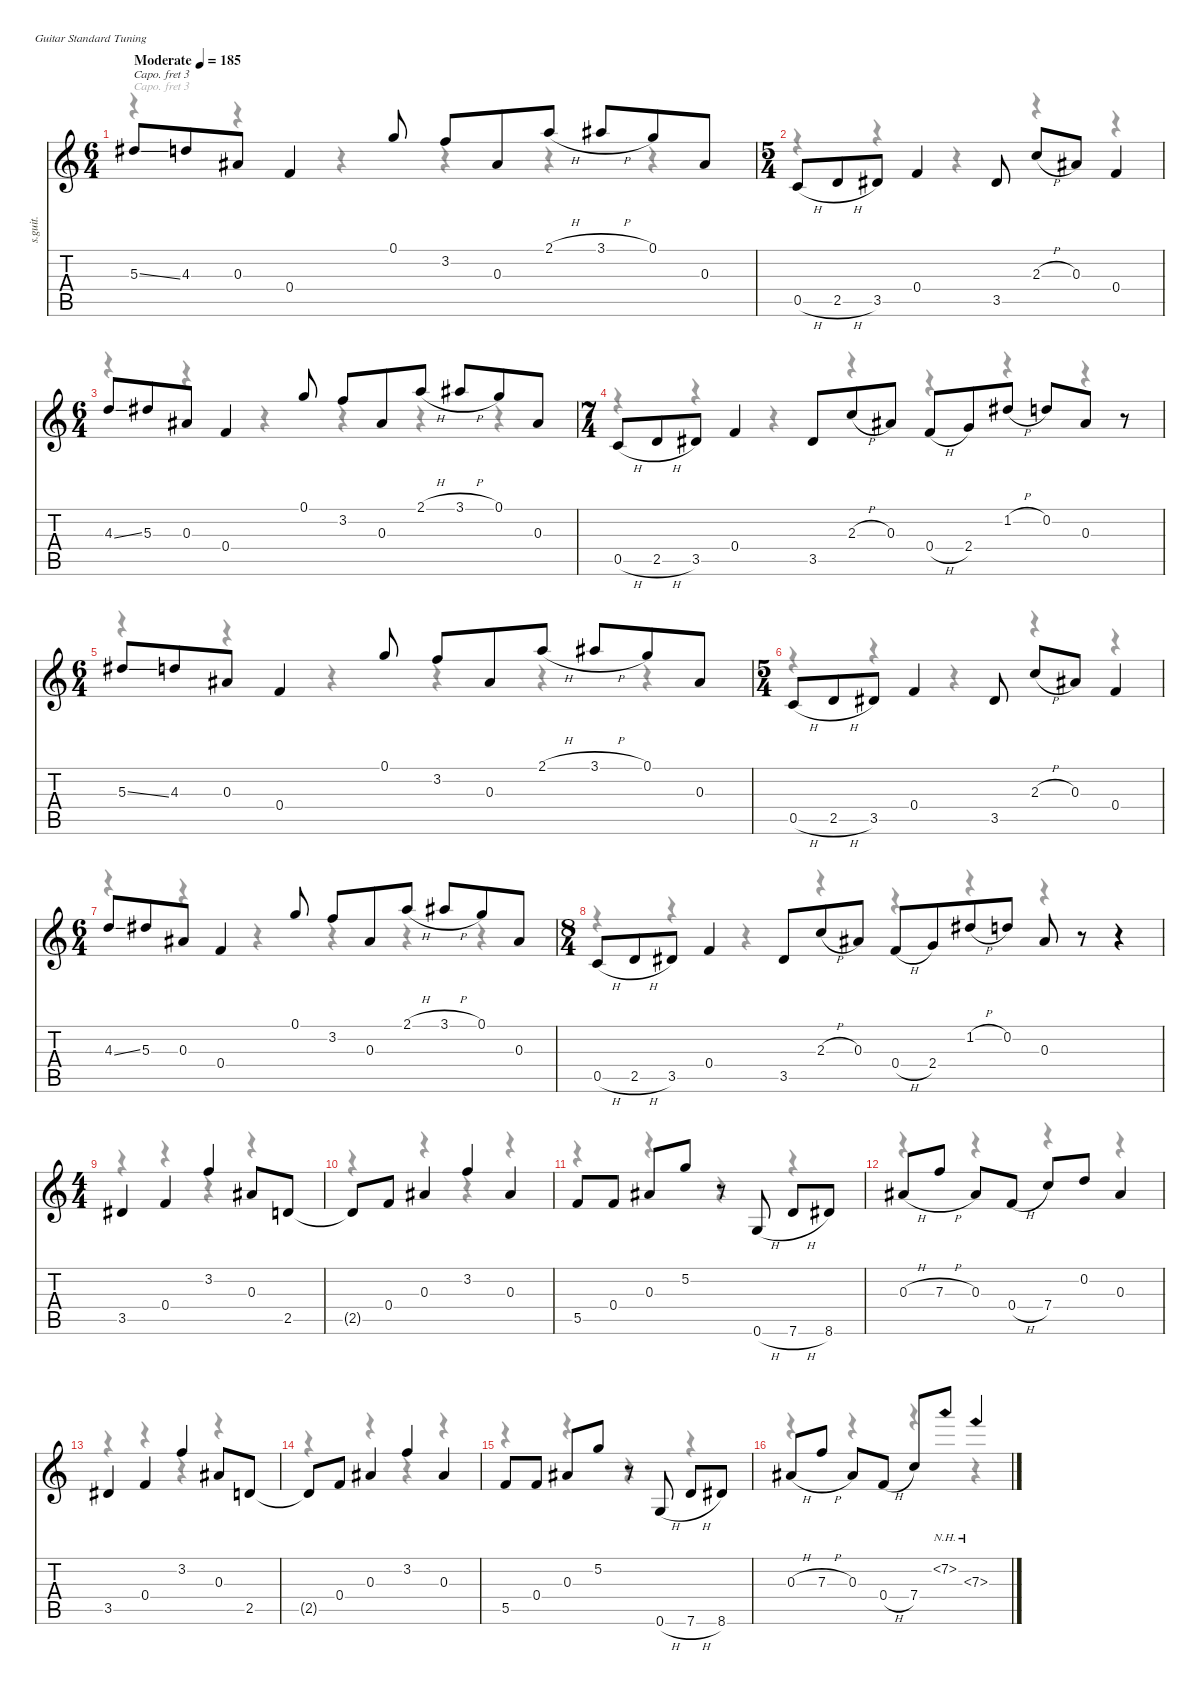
\defaultSystemsLayout 4
\hideDynamics
\bracketExtendMode nobrackets
\otherSystemsTrackNameOrientation horizontal
\track ("Track 1" "s.guit.") {instrument acousticguitarsteel}
\staff {score tabs}
\capo 3
\tuning (E4 B3 G3 D3 A2 E2)
\voice
\ts (6 4)
\beaming (8 3 3 3 3)
\tempo (185 "Moderate")
\clef g2
\ks c
5.3{ss acc #}.8{dy f instrument acousticguitarsteel beam Up} 4.3.8{beam Up} 0.3{acc #}.8{beam Up} 0.4.4{beam Up} 0.1.8{beam Up} 3.2.8{beam Up} 0.3{acc #}.8{beam Up} 2.1{h}.8{beam Up} 3.1{h acc #}.8{beam Up} 0.1.8{beam Up} 0.3{acc #}.8{beam Up} |
\ts (5 4)
\beaming (8 4 2 2 2)
0.5{h}.8{beam Up} 2.5{h}.8{beam Up} 3.5{acc #}.8{beam Up} 0.4.4{beam Up} 3.5{acc #}.8{beam Up} 2.3{h}.8{beam Up} 0.3{acc #}.8{beam Up} 0.4.4{beam Up} |
\ts (6 4)
\beaming (8 3 3 3 3)
4.3{ss}.8{beam Up} 5.3{acc #}.8{beam Up} 0.3{acc #}.8{beam Up} 0.4.4{beam Up} 0.1.8{beam Up} 3.2.8{beam Up} 0.3{acc #}.8{beam Up} 2.1{h}.8{beam Up} 3.1{h acc #}.8{beam Up} 0.1.8{beam Up} 0.3{acc #}.8{beam Up} |
\ts (7 4)
\beaming (8 5 3 3 3)
0.5{h}.8{beam Up} 2.5{h}.8{beam Up} 3.5{acc #}.8{beam Up} 0.4.4{beam Up} 3.5{acc #}.8{beam Up} 2.3{h}.8{beam Up} 0.3{acc #}.8{beam Up} 0.4{h}.8{beam Up} 2.4.8{beam Up} 1.2{h acc #}.8{beam Up} 0.2.8{beam Up} 0.3{acc #}.8{beam Up} r.8{beam Up} |
\ts (6 4)
\beaming (8 3 3 3 3)
5.3{ss acc #}.8{beam Up} 4.3.8{beam Up} 0.3{acc #}.8{beam Up} 0.4.4{beam Up} 0.1.8{beam Up} 3.2.8{beam Up} 0.3{acc #}.8{beam Up} 2.1{h}.8{beam Up} 3.1{h acc #}.8{beam Up} 0.1.8{beam Up} 0.3{acc #}.8{beam Up} |
\ts (5 4)
\beaming (8 4 2 2 2)
0.5{h}.8{beam Up} 2.5{h}.8{beam Up} 3.5{acc #}.8{beam Up} 0.4.4{beam Up} 3.5{acc #}.8{beam Up} 2.3{h}.8{beam Up} 0.3{acc #}.8{beam Up} 0.4.4{beam Up} |
\ts (6 4)
\beaming (8 3 3 3 3)
4.3{ss}.8{beam Up} 5.3{acc #}.8{beam Up} 0.3{acc #}.8{beam Up} 0.4.4{beam Up} 0.1.8{beam Up} 3.2.8{beam Up} 0.3{acc #}.8{beam Up} 2.1{h}.8{beam Up} 3.1{h acc #}.8{beam Up} 0.1.8{beam Up} 0.3{acc #}.8{beam Up} |
\ts (8 4)
\beaming (8 4 4 4 4)
0.5{h}.8{beam Up} 2.5{h}.8{beam Up} 3.5{acc #}.8{beam Up} 0.4.4{beam Up} 3.5{acc #}.8{beam Up} 2.3{h}.8{beam Up} 0.3{acc #}.8{beam Up} 0.4{h}.8{beam Up} 2.4.8{beam Up} 1.2{h acc #}.8{beam Up} 0.2.8{beam Up} 0.3{acc #}.8{beam Up} r.8{beam Up} r.4{beam Up} |
\ts (4 4)
\beaming (8 2 2 2 2)
3.5{acc #}.4{beam Up} 0.4.4{beam Up} 3.2.4{beam Up} 0.3{acc #}.8{beam Up} 2.5.8{beam Up} |
2.5{t}.8{beam Up} 0.4.8{beam Up} 0.3{acc #}.4{beam Up} 3.2.4{beam Up} 0.3{acc #}.4{beam Up} |
5.5.8{beam Up} 0.4.8{beam Up} 0.3{acc #}.8{beam Up} 5.2.8{beam Up} r.8{beam Up} 0.6{h}.8{beam Up} 7.6{h}.8{beam Up} 8.6{acc #}.8{beam Up} |
0.3{h acc #}.8{beam Up} 7.3{h}.8{beam Up} 0.3{acc #}.8{beam Up} 0.4{h}.8{beam Up} 7.4.8{beam Up} 0.2.8{beam Up} 0.3{acc #}.4{beam Up} |
3.5{acc #}.4{beam Up} 0.4.4{beam Up} 3.2.4{beam Up} 0.3{acc #}.8{beam Up} 2.5.8{beam Up} |
2.5{t}.8{beam Up} 0.4.8{beam Up} 0.3{acc #}.4{beam Up} 3.2.4{beam Up} 0.3{acc #}.4{beam Up} |
5.5.8{beam Up} 0.4.8{beam Up} 0.3{acc #}.8{beam Up} 5.2.8{beam Up} r.8{beam Up} 0.6{h}.8{beam Up} 7.6{h}.8{beam Up} 8.6{acc #}.8{beam Up} |
0.3{h acc #}.8{beam Up} 7.3{h}.8{beam Up} 0.3{acc #}.8{beam Up} 0.4{h}.8{beam Up} 7.4.8{beam Up} 7.2{nh}.8{beam Up} 7.3{nh}.4{beam Up}
\voice
\clef g2
\ottava regular
\simile none
\ks c
r.4{dy mf beam Down} r.4{beam Down} r.4{beam Down} r.4{beam Down} r.4{beam Down} r.4{beam Down} |
r.4{beam Down} r.4{beam Down} r.4{beam Down} r.4{beam Down} r.4{beam Down} |
r.4{beam Down} r.4{beam Down} r.4{beam Down} r.4{beam Down} r.4{beam Down} r.4{beam Down} |
r.4{beam Down} r.4{beam Down} r.4{beam Down} r.4{beam Down} r.4{beam Down} r.4{beam Down} r.4{beam Down} |
r.4{beam Down} r.4{beam Down} r.4{beam Down} r.4{beam Down} r.4{beam Down} r.4{beam Down} |
r.4{beam Down} r.4{beam Down} r.4{beam Down} r.4{beam Down} r.4{beam Down} |
r.4{beam Down} r.4{beam Down} r.4{beam Down} r.4{beam Down} r.4{beam Down} r.4{beam Down} |
r.4{beam Down} r.4{beam Down} r.4{beam Down} r.4{beam Down} r.4{beam Down} r.4{beam Down} r.4{beam Down} r.4{beam Down} |
r.4{beam Down} r.4{beam Down} r.4{beam Down} r.4{beam Down} |
r.4{beam Down} r.4{beam Down} r.4{beam Down} r.4{beam Down} |
r.4{beam Down} r.4{beam Down} r.4{beam Down} r.4{beam Down} |
r.4{beam Down} r.4{beam Down} r.4{beam Down} r.4{beam Down} |
r.4{beam Down} r.4{beam Down} r.4{beam Down} r.4{beam Down} |
r.4{beam Down} r.4{beam Down} r.4{beam Down} r.4{beam Down} |
r.4{beam Down} r.4{beam Down} r.4{beam Down} r.4{beam Down} |
r.4{beam Down} r.4{beam Down} r.4{beam Down} r.4{beam Down}
